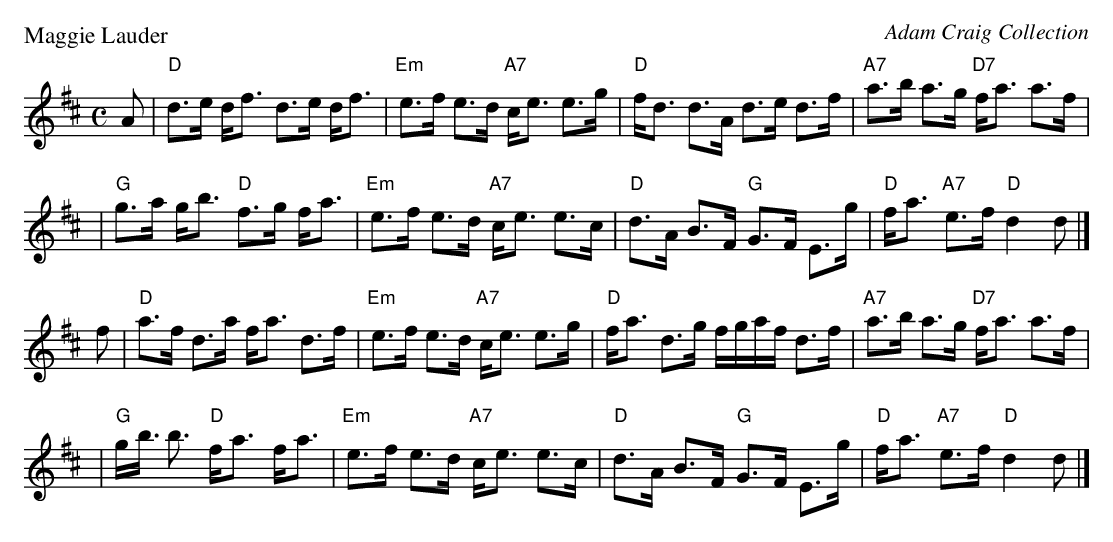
X:1
P: Maggie Lauder
O: Adam Craig Collection
M: C
L: 1/8
K: D
A \
| "D"d>e d<f d>e d<f | "Em"e>f e>d "A7"c<e e>g | "D"f<d d>A d>e d>f | "A7"a>b a>g "D7"f<a a>f |
| "G"g>a g<b "D"f>g f<a | "Em"e>f e>d "A7"c<e e>c | "D"d>A B>F "G"G>F E>g | "D"f<a "A7"e>f "D"d2 d |]
f \
| "D"a>f d>a f<a d>f | "Em"e>f e>d "A7"c<e e>g | "D"f<a d>g f/g/a/f/ d>f | "A7"a>b a>g "D7"f<a a>f |
| "G"g<b <b "D"f<a f<a | "Em"e>f e>d "A7"c<e e>c | "D"d>A B>F "G"G>F E>g | "D"f<a "A7"e>f "D"d2 d |]
